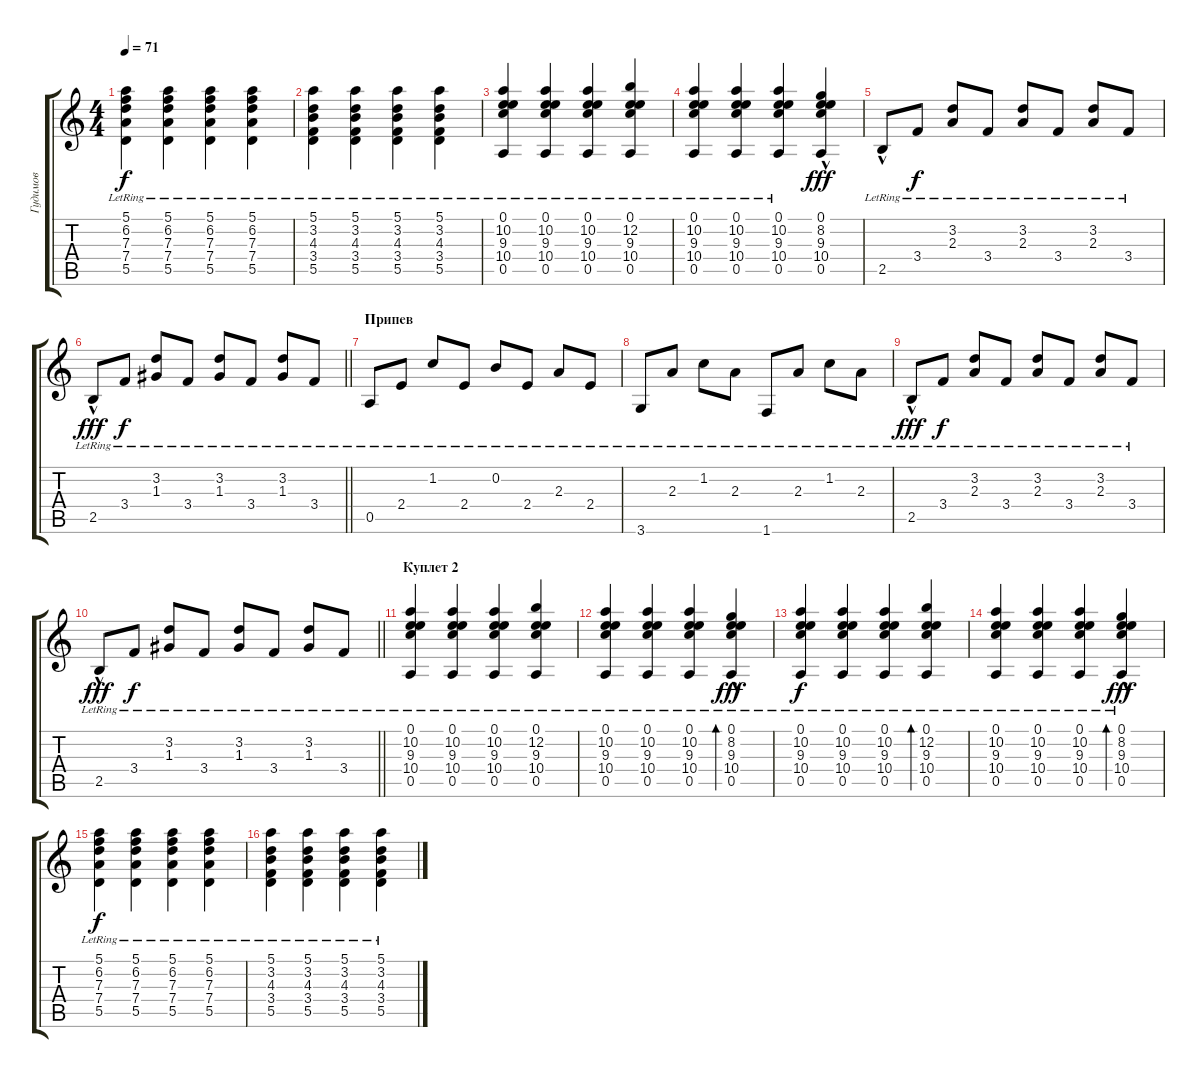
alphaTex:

\track ("Гудимов" "Гудимов") {instrument acousticguitarsteel}
\staff {score tabs}
\tuning (E4 B3 G3 D3 A2 E2) {hide}
\ts (4 4)
\tempo 71
\clef g2
\ks c
(5.1{lr} 6.2{lr} 7.3{lr} 7.4{lr} 5.5{lr}).4{dy f} (5.1{lr} 6.2{lr} 7.3{lr} 7.4{lr} 5.5{lr}).4 (5.1{lr} 6.2{lr} 7.3{lr} 7.4{lr} 5.5{lr}).4 (5.1{lr} 6.2{lr} 7.3{lr} 7.4{lr} 5.5{lr}).4 |
(5.1{lr} 3.2{lr} 4.3{lr} 3.4{lr} 5.5{lr}).4 (5.1{lr} 3.2{lr} 4.3{lr} 3.4{lr} 5.5{lr}).4 (5.1{lr} 3.2{lr} 4.3{lr} 3.4{lr} 5.5{lr}).4 (5.1{lr} 3.2{lr} 4.3{lr} 3.4{lr} 5.5{lr}).4 |
(0.1{lr} 10.2{lr} 9.3{lr} 10.4{lr} 0.5{lr}).4 (0.1{lr} 10.2{lr} 9.3{lr} 10.4{lr} 0.5{lr}).4 (0.1{lr} 10.2{lr} 9.3{lr} 10.4{lr} 0.5{lr}).4 (0.1{lr} 12.2{lr} 9.3{lr} 10.4{lr} 0.5{lr}).4 |
(0.1{lr} 10.2{lr} 9.3{lr} 10.4{lr} 0.5{lr}).4 (0.1{lr} 10.2{lr} 9.3{lr} 10.4{lr} 0.5{lr}).4 (0.1{lr} 10.2{lr} 9.3{lr} 10.4{lr} 0.5{lr}).4 (0.1{hac} 8.2{hac} 9.3{hac} 10.4{hac} 0.5{hac}).4{dy fff} |
2.5{hac lr}.8{volume 12} 3.4{lr}.8{dy f} (3.2{lr} 2.3{lr}).8 3.4{lr}.8 (3.2{lr} 2.3{lr}).8 3.4{lr}.8 (3.2{lr} 2.3{lr}).8 3.4{lr}.8 |
\barLineRight lightlight
2.5{hac lr}.8{dy fff} 3.4{lr}.8{dy f} (3.2{lr} 1.3{lr}).8 3.4{lr}.8 (3.2{lr} 1.3{lr}).8 3.4{lr}.8 (3.2{lr} 1.3{lr}).8 3.4{lr}.8 |
\section ("" "Припев")
0.5{lr}.8 2.4{lr}.8 1.2{lr}.8 2.4{lr}.8 0.2{lr}.8 2.4{lr}.8 2.3{lr}.8 2.4{lr}.8 |
3.6{lr}.8 2.3{lr}.8 1.2{lr}.8 2.3{lr}.8 1.6{lr}.8 2.3{lr}.8 1.2{lr}.8 2.3{lr}.8 |
2.5{hac lr}.8{dy fff volume 12} 3.4{lr}.8{dy f} (3.2{lr} 2.3{lr}).8 3.4{lr}.8 (3.2{lr} 2.3{lr}).8 3.4{lr}.8 (3.2{lr} 2.3{lr}).8 3.4{lr}.8 |
\barLineRight lightlight
2.5{hac lr}.8{dy fff} 3.4{lr}.8{dy f} (3.2{lr} 1.3{lr}).8 3.4{lr}.8 (3.2{lr} 1.3{lr}).8 3.4{lr}.8 (3.2{lr} 1.3{lr}).8 3.4{lr}.8 |
\section ("" "Куплет 2")
(0.1{lr} 10.2{lr} 9.3{lr} 10.4{lr} 0.5{lr}).4{volume 3} (0.1{lr} 10.2{lr} 9.3{lr} 10.4{lr} 0.5{lr}).4 (0.1{lr} 10.2{lr} 9.3{lr} 10.4{lr} 0.5{lr}).4 (0.1{lr} 12.2{lr} 9.3{lr} 10.4{lr} 0.5{lr}).4 |
(0.1{lr} 10.2{lr} 9.3{lr} 10.4{lr} 0.5{lr}).4 (0.1{lr} 10.2{lr} 9.3{lr} 10.4{lr} 0.5{lr}).4 (0.1{lr} 10.2{lr} 9.3{lr} 10.4{lr} 0.5{lr}).4 (0.1{hac lr} 8.2{hac lr} 9.3{hac lr} 10.4{hac lr} 0.5{hac lr}).4{bd 120 dy fff} |
(0.1{lr} 10.2{lr} 9.3{lr} 10.4{lr} 0.5{lr}).4{dy f} (0.1{lr} 10.2{lr} 9.3{lr} 10.4{lr} 0.5{lr}).4 (0.1{lr} 10.2{lr} 9.3{lr} 10.4{lr} 0.5{lr}).4 (0.1{lr} 12.2{lr} 9.3{lr} 10.4{lr} 0.5{lr}).4{bd 120} |
(0.1{lr} 10.2{lr} 9.3{lr} 10.4{lr} 0.5{lr}).4 (0.1{lr} 10.2{lr} 9.3{lr} 10.4{lr} 0.5{lr}).4 (0.1{lr} 10.2{lr} 9.3{lr} 10.4{lr} 0.5{lr}).4 (0.1{hac lr} 8.2{hac lr} 9.3{hac lr} 10.4{hac lr} 0.5{hac lr}).4{bd 120 dy fff} |
(5.1{lr} 6.2{lr} 7.3{lr} 7.4{lr} 5.5{lr}).4{dy f} (5.1{lr} 6.2{lr} 7.3{lr} 7.4{lr} 5.5{lr}).4 (5.1{lr} 6.2{lr} 7.3{lr} 7.4{lr} 5.5{lr}).4 (5.1{lr} 6.2{lr} 7.3{lr} 7.4{lr} 5.5{lr}).4 |
(5.1{lr} 3.2{lr} 4.3{lr} 3.4{lr} 5.5{lr}).4 (5.1{lr} 3.2{lr} 4.3{lr} 3.4{lr} 5.5{lr}).4 (5.1{lr} 3.2{lr} 4.3{lr} 3.4{lr} 5.5{lr}).4 (5.1{lr} 3.2{lr} 4.3{lr} 3.4{lr} 5.5{lr}).4
